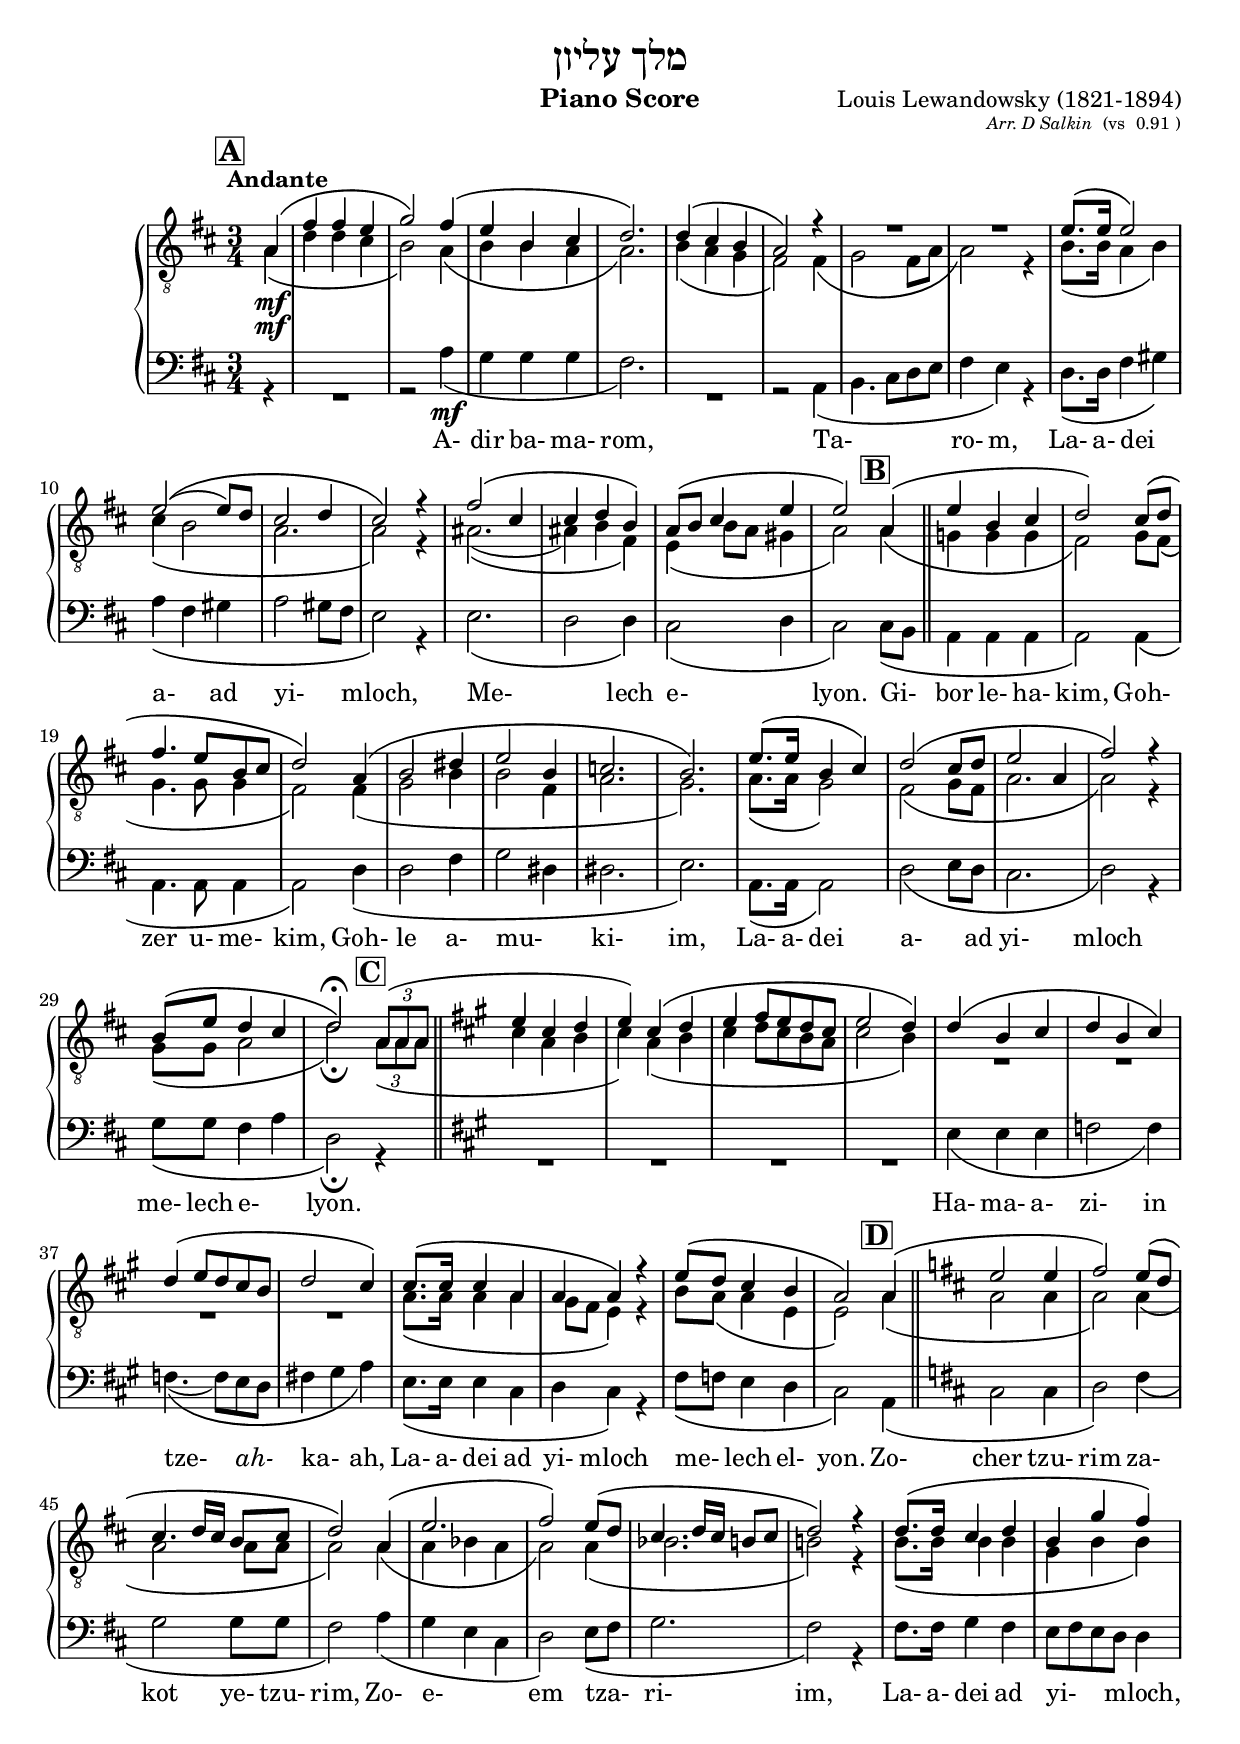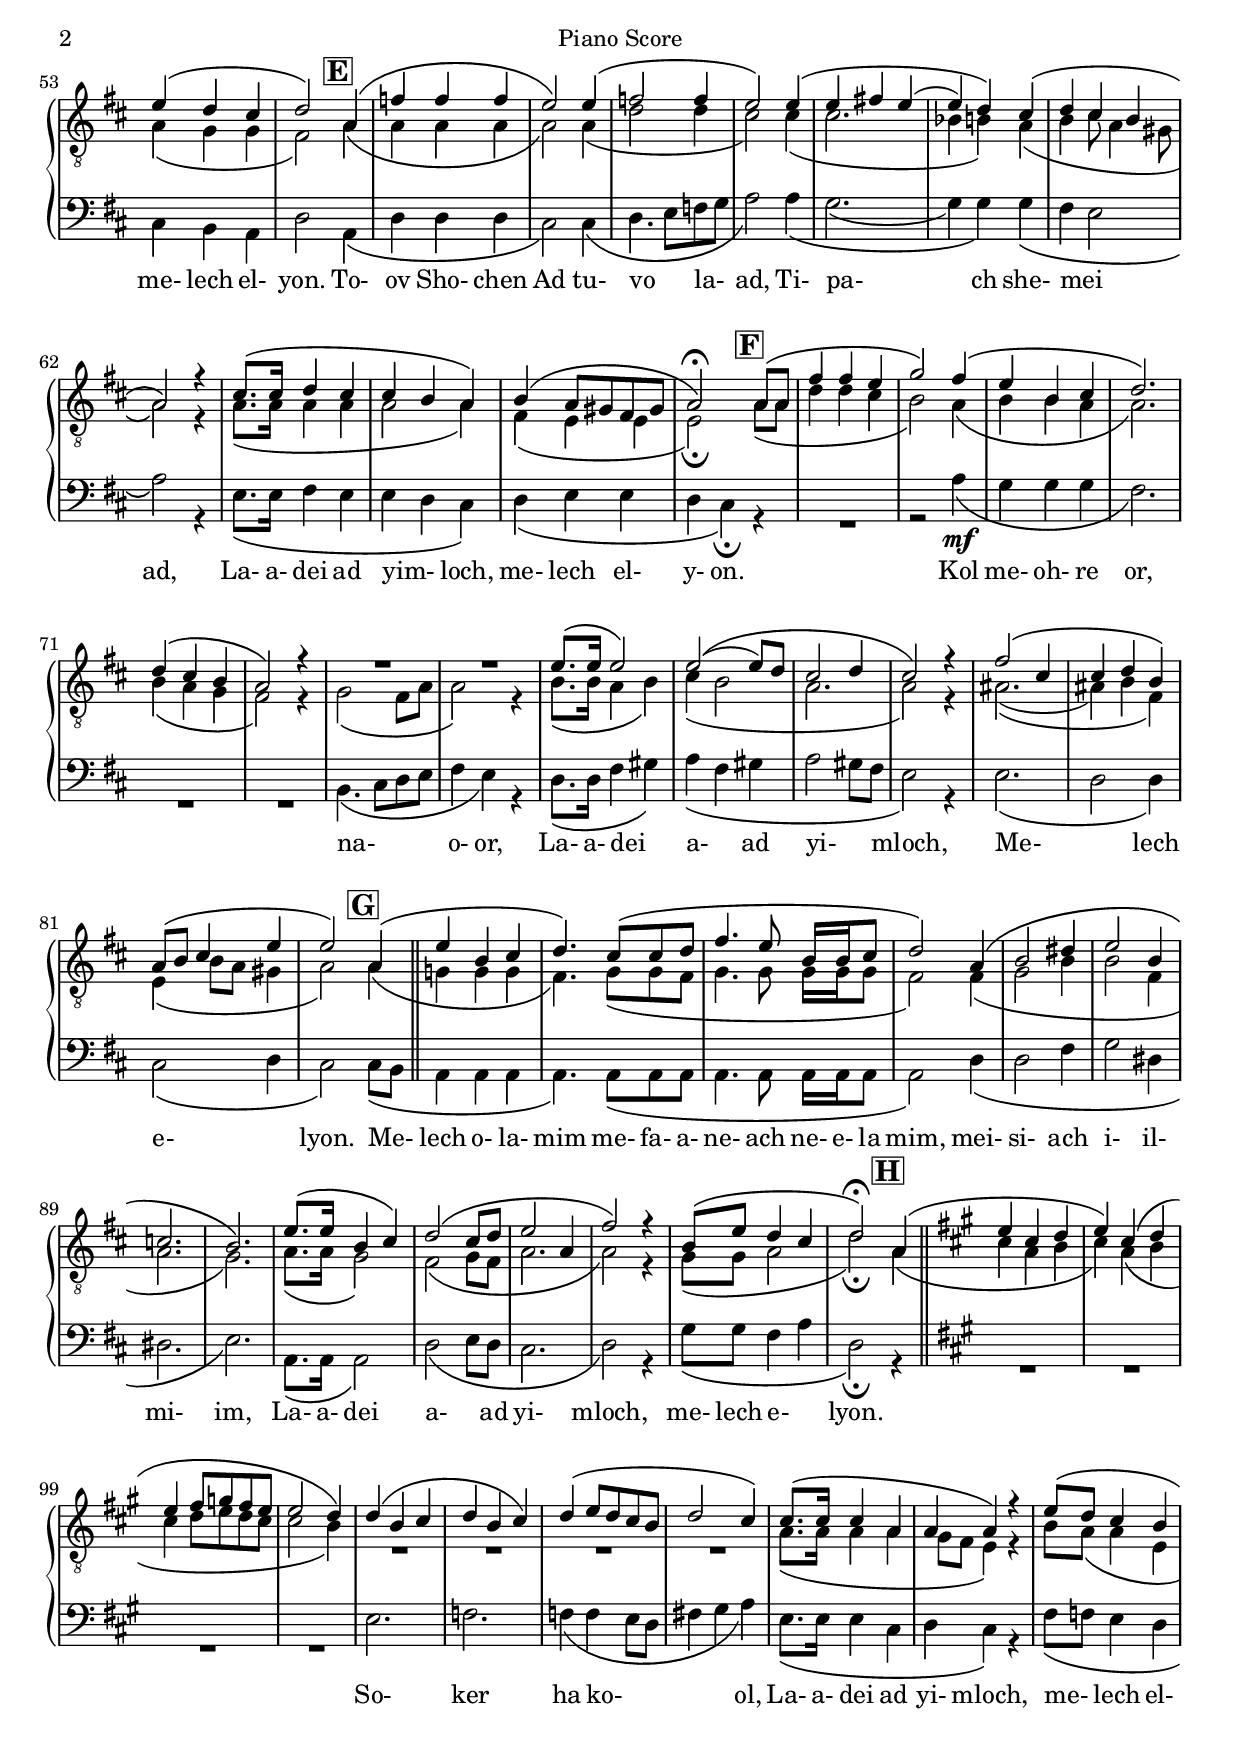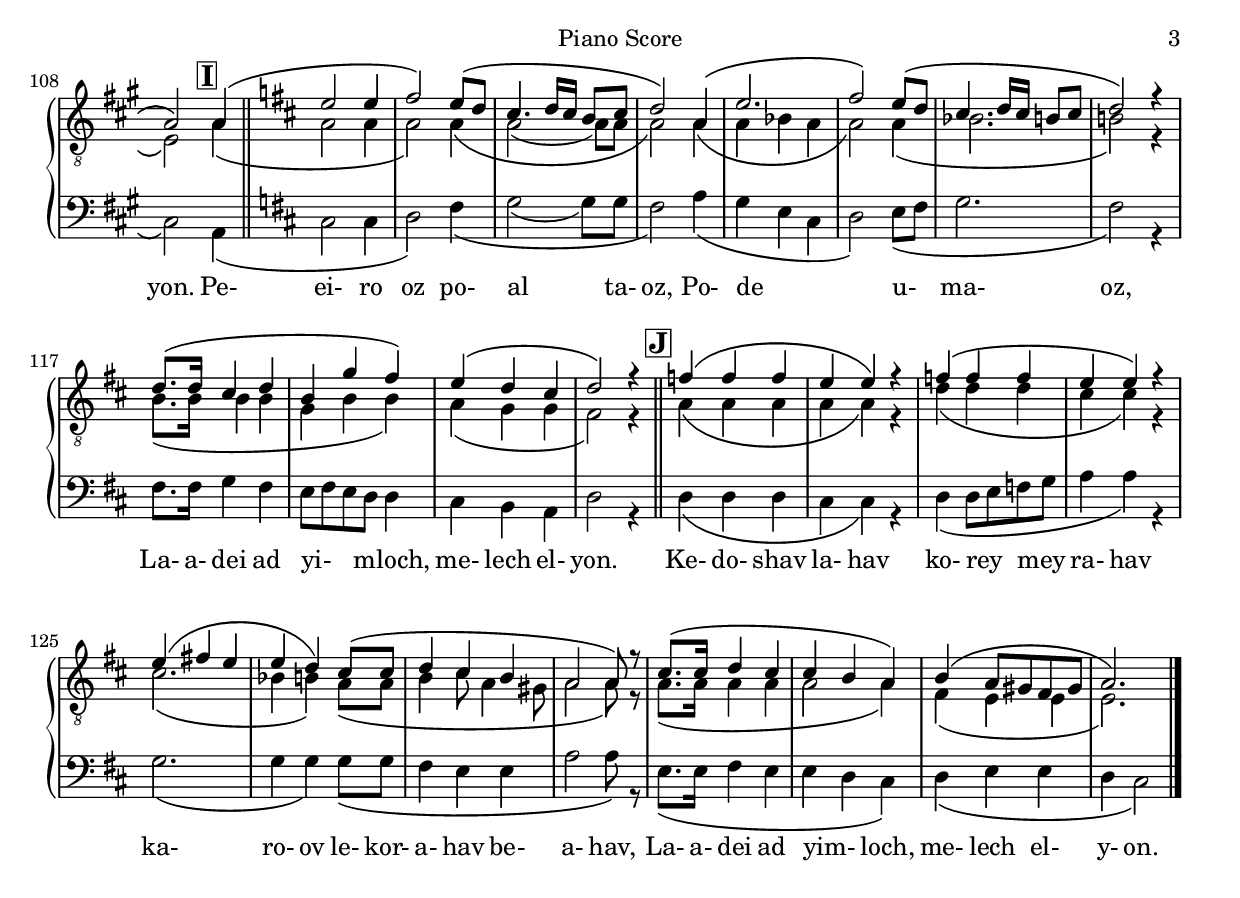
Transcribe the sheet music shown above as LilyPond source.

%{
	% Melech Elyon from Blue Book no.225 p.182
%}
\include "melech-elyon-global.ly"
%{ 
	Melech Elyon - Tenor
%}
tenornotesA = { 
	%El dar bamarom
	\partial 4
	\mark \default a\mf \so |
	fis' fis e | g2 \sc  fis4 \so | e b cis | d2. \sc | d4 \so cis b | a2 \sc r4 | R2.*2 |
	%La'adei ad yimloch
	e'8.\so e16 e2 \sc | e2( \so e8) d8 | cis2 d4 | cis2 \sc r4 | fis2 \so cis4 | cis d b \sc | a8 \so b cis4 e4 | e2 \sc 
}
tenornotesB = {
	%Gibor lehakim
	\mark \default a4 \so |
	\bar "||" e' b cis | d2 \sc cis8 \so d |fis4. e8 b cis | d2 \sc a4 \so | b2 dis4 | e2 b4 | c2. | b2.\sc | 
	%La'adei ad yimloch
	e8.\so e16 b4 cis \sc | d2 \so cis8 d | e2 a,4 | fis'2 \sc r4 | b,8 \so e8 d4 cis | d2 \sc \fermata			
}
tenornotesC = { 
	%Hamdaber
	\mark \default \tuplet 3/2 { a8 \so a a } |
	\bar "||" \key a \major e'4 cis d | e \sc cis \so d | e fis8 e d cis | e2 d4 \sc | d \so b cis | d b cis \sc | d \so e8 d cis b | d2 cis4 \sc |
	%La'adei ad yimloch
	cis8. \so  cis16 cis4 a | a4 a \sc r4 | e'8 \so d cis4 b | a2 \sc
}
tenornotesD = { 
	%Zocher Tzurim
	\mark \default a4 \so |
	\bar "||" \key d \major e'2 e4 | fis2 \sc e8 \so d | cis4. d16 cis16 b8 cis8 | d2 \sc a4 \so | e'2. | fis2 \sc e8 \so d | cis4. d16 cis16 b8 cis8 | d2 \sc r4 |
	%La'adei ad yimloch
	d8. \so d16 cis4 d | b g' fis \sc | e \so d cis | d2 \sc 
}
tenornotesE = {
	%Tov shochen ad
	\mark \default a4 \so |
	f'4 f f | e2 \sc e4 \so| f2 f4 | e2 \sc e4 \so | e fis! e( | e) d \sc cis \so | d cis b | a2 \sc r4 |
	%La'adei ad yimloch
	cis8. \so cis16 d4 cis | cis b a \sc | b \so a8 gis fis gis | a2 \sc \fermata
}
tenornotesF = { 
	%Kesalma ohte or
	\mark \default a8 \so a |
	fis'4 fis e | g2 \sc  fis4 \so | e b cis | d2. \sc | d4 \so cis b | a2 \sc r4 | \set Score.skipBars = ##t R2.*2 |
	%La'adei ad yimloch
	e'8.\so e16 e2 \sc | e2( \so e8) d8 | cis2 d4 | cis2 \sc r4 | fis2 \so cis4 | cis d b \sc | a8 \so b cis4 e4 | e2 \sc 
}
tenornotesG = {
	%Melech olamim
	\mark \default a4 \so |
	\bar "||" e' b cis | d4. \sc cis8 \so cis d |fis4. e8 b16 b cis8 | d2 \sc a4 \so | b2 dis4 | e2 b4 | c2. | b2.\sc | 
	%La'adei ad yimloch
	e8.\so e16 b4 cis \sc | d2 \so cis8 d | e2 a,4 | fis'2 \sc r4 | b,8 \so e8 d4 cis | d2 \sc \fermata			
}
tenornotesH = { 
	%So vel hakol
	\mark \default a4 \so |
	\bar "||" \key a \major e'4 cis d | e \sc cis \so d | e fis8 g! fis e | e2 d4 \sc | d \so b cis | d b cis \sc | d \so e8 d cis b | d2 cis4 \sc |
	%La'adei ad yimloch
	cis8. \so  cis16 cis4 a | a4 a \sc r4 | e'8 \so d cis4 b | a2 \sc
}
tenornotesI = { 
	%Pe'ero oz
	\mark \default a4 \so |
	\bar "||" \key d \major e'2 e4 | fis2 \sc e8 \so d | cis4. d16 cis16 b8 cis8 | d2 \sc a4 \so | e'2. | fis2 \sc e8 \so d | cis4. d16 cis16 b8 cis8 | d2 \sc r4 |
	%La'adei ad yimloch
	d8. \so d16 cis4 d | b g' fis \sc | e \so d cis | d2 \sc r4 |
}
tenornotesJ = {
	%Kedoshav lahav (no anacrusis)
	\mark \default \bar "||"
	f4 \so f f | e4 e \sc r4 | f \so f f | e e \sc r4 | e \so fis! e | e d \sc cis8 \so cis | d4 cis b | a2  a8 \sc r8 |
	%La'adei ad yimloch
	cis8. \so cis16 d4 cis | cis b a \sc | b \so a8 gis fis gis | a2. \sc \bar "|."
}
tenornotes = { 
		\clef "G_8" 
		\relative c' \tenornotesA 
		\relative c' \tenornotesB 
		\relative c' \tenornotesC 
		\relative c' \tenornotesD 
		\relative c' \tenornotesE 
		\relative c' \tenornotesF 
		\relative c' \tenornotesG 
		\relative c' \tenornotesH 
		\relative c' \tenornotesI 
		\relative c' \tenornotesJ 
}

tenorwordsA = \lyricmode { 
	El | dar ba- ma- rom, A- | dir ba- ma- | rom, | O- metz ya- | do, | 
	La- a- dei | a- ad | yi- _ | mloch, | Me- _ | _ _ lech | e- _ _ _ | lyon.  
}
tenorwordsB = \lyricmode { 
	Gi- bor le- ha- | kim, Goh- _ | zer u- me-  _ | kim, Goh- | le a- | mu- _ | ki- | im, | 
	La- a- dei _ | a- _ ad | yi- _ | mloch, | me- lech e- _ | lyon.			
}
tenorwordsC = \lyricmode { 
	Ha- me- da- | ber bitz- da- | ka, Ha- lo- | ve- _ sh tze- da- | ka- ah, | Ha- ma- a- | zi- _ in | tze- _ _ \markup { \italic ah- }  _ | ka- ah, |
	La- a- dei ad | yi- mloch, | me- _ lech el- | yon.
}
tenorwordsD = \lyricmode { 
	Zo- | cher tzu- | rim za- _ | ko- _ ot ye- tzu- | rim, Zo- | e- | em tza- _ | ri- _ _ _ _ | im, |
	La- a- dei ad | yi- _ mloch, | me- lech el- | yon.
}
tenorwordsE = \lyricmode {
	To- | ov Sho- chen | Ad tu- | vo la- | ad, Ti- | pa- _ _ | ch she- | mei _ _ | ad, |
	La- a- dei ad | yim-  _ loch, | me- le- ch el- _ | yon.
}
tenorwordsF = \lyricmode { 
	Ke- sal- | ma oh- te | or, Kol | me- oh- re | or, |  Ka- _ _ |  bir, |
	La- a- dei | a- ad | yi- _ | mloch, | Me- _ | _ _ lech | e- _ _ _ | lyon.
}
tenorwordsG = \lyricmode {
	Me- | lech o- la- | mim me- fa- a- | ne- ach ne- e- la | mim, mei- | si- ach | i- il- | mi- im, |
	La- a- dei _ | a- _ ad | yi- _ | mloch, | me- lech e- _ | lyon.	
}
tenorwordsH = \lyricmode { 
	So- | ve- el ha- | ko- _ ol | sav um- va- le _ | ko- ol, | So- _ _ | ke- _ er | ha ko- _ _ _ | _ ol, |
	La- a- dei ad | yi- mloch, | me- _ lech el- | yon.
}
tenorwordsI = \lyricmode { 
	Pe- | ei- ro | oz po- _ | al ye- mi- no ta- | oz, Po- | de | _ u- _ | ma- _ _ _ _ | oz, |
	La- a- dei ad | yi- _ mloch, | me- lech el- | yon.
}
tenorwordsJ = \lyricmode {
	Ke- do- shav | la- hav | ko- rey mey | ra- hav | ka- _ _ | ro- ov le- kor- | a- hav be- | a- hav, |
	La- a- dei ad | yim-  _ loch, | me- le- ch el- _ | yon.
}
tenorwords = \lyricmode { \tenorwordsA \tenorwordsB \tenorwordsC \tenorwordsD \tenorwordsE \tenorwordsF \tenorwordsG \tenorwordsH \tenorwordsI \tenorwordsJ } 

%{ 
	Baritone - Melech Elyon
%}

barinotesA = {
	%El dar bamarom
	\partial 4
	\mark \default a4\mf \so |
	d d cis | b2\sc a4 \so | b b a | a2. \sc | b4 \so a g | fis2 \sc fis4 \so | g2 fis8 a | a2 \sc r4 |
	%La'adei ad yimloch
	b8.\so b16 a4 b \sc | cis \so b2 | a2. | a2 \sc r4 | ais2.( \so | ais4) b fis \sc | e \so b'8 a8 gis4 | a2 \sc 
}
barinotesB = {
	%Gibor lehakim
	\mark \default a4 \so |
	\bar "||" g! g g | fis2 \sc g8 fis \so | g4. g8 g4 | fis2 \sc fis4 \so | g2 b4 | b2 fis4 | a2. | g2.\sc |		
	%La'adei ad yimloch
	a8.\so a16 g2 \sc | fis2 \so g8 fis8| a2. | a2 \sc r4 | g8 \so g a2 | d2 \sc \fermata
}
barinotesC = {
	%Hamdaber
	\mark \default \tuplet 3/2 { a8 \so a a } |
	\bar "||" \key a \major cis4 a b | cis \sc a \so b | cis d8 cis b a | cis2 b4 \sc | R2.*4 |
	%La'adei ad yimloch
	a8. \so a16 a4 a | gis8 fis e4 \sc r | b'8  a \so a4 e | e2 \sc
}
barinotesD = {
	%Zocher Tzurim
	\mark \default a4 \so |
	\bar "||" \key d \major a2 a4 | a2 \sc a4 \so | a2 a8 a8 | a2 \sc a4 \so | a bes a | a2 \sc a4 \so | bes2. | b!2 \sc r4 |
	%La'adei ad yimloch
	b8. \so b16 b4 b4 | g b b \sc | a \so g g | fis2 \sc
}			
barinotesE = {
	%Tov shochen ad
	\mark \default a4 \so |
	a a a| a2 \sc a4 \so | d2 d4 | cis2 \sc cis4 \so | cis2. | bes4 b! \sc a \so | b cis8 a4 gis8 | a2 \sc r4 |
	%La'adei ad yimloch
	a8. \so a16 a4 a | a2 a4 \sc | fis \so e e | e2 \sc \fermata
}
barinotesF = {
	%El dar bamarom
	\mark \default a8 \so a |
	d4 d cis | b2 \sc a4 \so | b b a | a2. \sc | b4 \so a g | fis2\sc  r4 | g2 \so fis8 a | a2 \sc r4 |
	%La'adei ad yimloch
	b8.\so b16 a4 b \sc | cis \so b2 | a2. | a2 \sc r4 | ais2.( \so | ais4) b fis \sc | e \so b'8 a8 gis4 | a2 \sc 
}
barinotesG = {
	%Gibor lehakim
	\mark \default a4 \so |
	\bar "||" g! g g | fis4. \sc g8 \so g fis | g4. g8 g16 g g8 | fis2 \sc fis4 \so | g2 b4 | b2 fis4 | a2. | g2.\sc |		
	%La'adei ad yimloch
	a8.\so a16 g2 \sc | fis2 \so g8 fis8 | a2. | a2 \sc r4 | g8 \so g a2 | d2 \sc \fermata
}
barinotesH = {
	%Hamdaber
	\mark \default a4 \so |
	\bar "||" \key a \major cis a b | cis \sc a \so b | cis d8 e d cis | cis2 b4 \sc | \set Score.skipBars = ##t R2.*4 |
	%La'adei ad yimloch
	a8. \so a16 a4 a | gis8 fis e4 \sc r | b'8 a \so a4 e | e2 \sc
}
barinotesI = {
	%Pe'eiro oz 
	\mark \default a4 \so |
	\bar "||" \key d \major a2 a4 | a2 \sc a4 \so | a2( a8) a8 | a2 \sc a4 \so | a bes a | a2 \sc a4 \so | bes2. | b!2 \sc r4 |
	%La'adei ad yimloch
	b8. \so b16 b4 b4 | g b b \sc | a \so g g | fis2 \sc r4
}			
barinotesJ = {
	%Kedoshav lahav
	\mark \default \bar "||"
	a4 \so a a| a4  a4 \sc r4 | d4 \so d  d | cis4 cis \sc r4 | cis2. \so | bes4 b! \sc a8 \so a8 | b4 cis8 a4 gis8 | a2 a8 \sc r8 |
	%La'adei ad yimloch
	a8. \so a16 a4 a | a2 a4 \sc | fis \so e e | e2. \sc \bar "|."
}
barinotes = { 
		\clef "G_8" 
		\relative c' \barinotesA 
		\relative c' \barinotesB 
		\relative c' \barinotesC 
		\relative c' \barinotesD 
		\relative c' \barinotesE 
		\relative c' \barinotesF 
		\relative c' \barinotesG 
		\relative c' \barinotesH 
		\relative c' \barinotesI 
		\relative c' \barinotesJ
}

bariwordsA = \lyricmode { 
	El | dar ba- ma- rom, A- | dir ba- ma- | rom, | O- metz ya- | do, Ta- | _ _ _ | rom, |
	La- a- dei _ | a- ad | yi- | mloch, | Me- | _ lech | e- _ _ _ | lyon. Gi- |
}
bariwordsB = \lyricmode {             
	bor le- ha- | kim, Goh- _ | zer u- me- | kim, Goh- | le a- | mu- _ | ki- | im, | 
	La- a- dei | a- ad _ | yi- | mloch | me- lech e- | lyon.			
}
bariwordsC = \lyricmode { 
	Ha- me- da- | ber bitz- da- | ka, Ha- lo- | ve- _ sh tze- da- | ka- ah, |
	La- a- dei ad | yi- _ mloch | me- _ lech el- | yon.
}
bariwordsD = \lyricmode {
	Zo- | cher tzu- | rim za- | kot ye- tzu- | rim, Zo- | e- _ _ | em tza- | ri- | im, |
	La- a- dei ad | yi- _ mloch, | me- lech el- | yon.
}
bariwordsE = \lyricmode {
	To- | ov Sho- chen | Ad tu- | vo la- | ad, Ti- | pa- | _ ch she- | mei _ _ _ | ad, |
	La- a- dei ad | yim-  loch, | me- lech el- | yon.
}
bariwordsF = \lyricmode {
	Ke- sal- | ma oh- te | or, Kol | me- oh- re | or, |  Ka- _ _ |  bir | na- _ _ | or, |
	La- a- dei _ | a- ad | yi- | mloch, | Me- | _ lech | e- _ _ _ | lyon.
}
bariwordsG = \lyricmode {
	Me- | lech o- la- | mim me- fa- a- | ne- ach ne- e- la | mim, mei- | si- ach | il- _ | mi- | im, |
	La- a- dei | a- _ ad | yi- | mloch, | me- lech e- | lyon.	
}
bariwordsH = \lyricmode {
	So- | ve- el ha- | ko- _ ol | sav um- va- le _ | ko- ol, |
	La- a- dei ad | yi- _ mloch, | me- _ lech el- | yon.
}
bariwordsI = \lyricmode {
	Pe- | ei- ro | oz po- | al ta- | oz, Po- | de _ _ | _ u- | ma- | oz, |
	La- a- dei ad | yi- _ mloch, | me- lech el- | yon.
}
bariwordsJ = \lyricmode {	
	Ke- do- shav | la- hav | ko- rey mey | ra- hav | ka- | ro- ov le- kor- | a- hav _ be- | a- hav, |
	La- a- dei ad | yim- loch, | me- lech el- | yon.
}
bariwords = \lyricmode { \bariwordsA \bariwordsB \bariwordsC \bariwordsD \bariwordsE \bariwordsF \bariwordsG \bariwordsH \bariwordsI \bariwordsJ } 

%{ 
	Bass - Melech Elyon
%}
bassnotesA = { 
	%El dar bamarom
	\partial 4 
	\mark \default r4 |
	R2.*1 | r2 a4\mf \so | g g g | fis2.\sc | R2. | 
	% Tarom
	r2 a,4 \so | b4. cis8 d e | fis4 e \sc r4 | 
	%La'ade ad yimloch
	d8.\so d16 fis4 gis \sc | a \so fis gis | a2 gis8 fis | e2 \sc r4 | e2.\so | d2 d4 \sc | cis2 \so d4 | cis2 \sc
}
bassnotesB = {
	%Gibor lehakim
	\mark \default cis,8 \so b8 |
	\bar "||" a4 a a | a2 \sc a4 \so |  a4. a8 a4 | a2 \sc d4 \so | d2 fis4 | g2 dis4 | dis2. | e2.\sc |
	%La'adei ad yimloch
	a,8.\so a16 a2 \sc | d2 \so e8 d | cis2. | d2 \sc r4 | g8 \so g fis4 a | d,2 \sc \fermata 
}
bassnotesC = {
	%Hamdaber
	\mark \default r4 |
	\bar "||" \key a \major R2.*4 | e,4 \so e e | f!2 f4 \sc | f!4.( \so f8) e d | fis!4 gis a \sc | 
	%La'adei ad yimloch
	e8. \so e16  e4 cis | d cis \sc r4 | fis8 \so f e4 d | cis2 \sc
}
bassnotesD = {
	%Zocher Tzurim
	\mark \default a,4 \so |
	\bar "||" \key d \major cis2 cis4 | d2 \sc fis4 \so | g2 g8 g8 | fis2 \sc a4 \so | g e cis | d2 \sc e8 \so fis8 | g2. | fis2 \sc r4 |
	%La'adei ad yimloch
	fis8. fis16 g4 fis4 | e8 fis e d d4 | cis b a | d2
}
bassnotesE = {
	%Tov shochen ad
	\mark \default a,4 \so | d4 d d | cis2 \sc cis4 \so | d4. e8 f g | a2 \sc a4 \so | g2.( | g4) g \sc g \so | fis e2 | a2 \sc r4 |
	%La'adei ad yimloch
	e8. \so e16 fis4 e | e d cis \sc | d \so e e | d cis \sc \fermata
}
bassnotesF = {
	%Kesalma
	\mark \default r4 |
	R2.*1 | r2 a4\mf \so | g g g | fis2.\sc | \set Score.skipBars = ##t R2.*2 | 
	% Naor
	 b,4. \so cis8 d e | fis4 e \sc r4 | 
	%La'ade ad yimloch
	d8.\so d16 fis4 gis \sc | a \so fis gis | a2 gis8 fis | e2 \sc r4 | e2.\so | d2 d4 \sc | cis2 \so d4 | cis2 \sc
}
bassnotesG = {
	%Gibor lehakim
	\mark \default cis,8 \so b8 |
	\bar "||" a4 a a | a4. \sc a8 \so a a |  a4. a8 a16 a a8 | a2\sc d4 \so | d2 fis4 | g2 dis4 | dis2. | e2.\sc |
	%La'adei ad yimloch
	a,8.\so a16 a2 \sc | d2 \so e8 d | cis2. | d2 \sc r4 | g8 \so g fis4 a | d,2 \sc \fermata 
}
bassnotesH = {
	%Hamdaber
	\mark \default r4 |
	\bar "||" \key a \major \set Score.skipBars = ##t R2.*4 | e,2. | f!2. | f!4 \so f4 e8 d | fis!4 gis a \sc | 
	%La'adei ad yimloch
	e8. \so e16  e4 cis4 | d cis \sc r4 | fis8 \so f e4 d | cis2 \sc
}
bassnotesI = {
	%Zocher Tzurim
	\mark \default a,4 \so |
	\bar "||" \key d \major cis2 cis4 | d2 \sc fis4 \so | g2( g8) g8 | fis2 \sc a4 \so | g e cis | d2 \sc e8 \so fis8 | g2. | fis2 \sc r4 |
	%La'adei ad yimloch
	fis8. fis16 g4 fis4 | e8 fis e d d4 | cis b a | d2 r4
}
bassnotesJ = {
	%Zocher Tzurim
	\mark \default \bar "||"
	d,4 \so d d | cis4 cis \sc r4 | d \so d8 e f g | a4 a \sc r4 | g2. \so | g4 g \sc g8 \so g | fis4 e e | a2 a8 \sc r8 |
	%La'adei ad yimloch
	e8. \so e16 fis4 e | e d cis \sc | d \so e e | d cis2 \sc \bar "|."
}
bassnotes = { 
		\clef bass 
		\relative c' \bassnotesA 
		\relative c' \bassnotesB 
		\relative c' \bassnotesC 
		\relative c' \bassnotesD 
		\relative c' \bassnotesE 
		\relative c' \bassnotesF 
		\relative c' \bassnotesG 
		\relative c' \bassnotesH 
		\relative c' \bassnotesI 
		\relative c' \bassnotesJ
}

basswordsA = \lyricmode { 
	A- | dir ba- ma- | rom, | Ta- | _ _ _ _ | ro- m, | 
	La- a- dei _ | a- _ ad | yi- _ _ | mloch, | Me- | _ lech | e- _ | lyon.
}
basswordsB = \lyricmode {             
	Gi- _ | bor le- ha- | kim, Goh- | zer u- me- | kim, Goh- | le a- | mu- _ | ki- | im, | 
	La- a- dei | a- _ ad | yi- | mloch | me- lech e- _ | lyon.			
}
basswordsC = \lyricmode { 
	Ha- ma- a- | zi- in | tze- \markup { \italic ah- }  _ | ka- _ ah, |
	La- a- dei ad | yi- mloch | me- _ lech el- | yon.			
}
basswordsD = \lyricmode {
	Zo- | cher tzu- | rim za- | kot ye- tzu- | rim, Zo- | e- _ _ | em tza- _ | ri- | im, |
	La- a- dei ad | yi- _ _ _ mloch, | me- lech el- | yon.
}
basswordsE = \lyricmode {
	To- | ov Sho- chen | Ad tu- | vo _ la- _ | ad, Ti- | pa- | ch she- | mei _ | ad, |
	La- a- dei ad | yim- _ loch, | me- lech el- | y- on.
}
basswordsF = \lyricmode {
	Kol | me- oh- re | or, | na- _ _ _ | o- or, | 
	La- a- dei _ | a- _ ad | yi- _ _ | mloch, | Me- | _ lech | e- _ | lyon.
}
basswordsG = \lyricmode {
	Me- _ | lech o- la- | mim me- fa- a- | ne- ach ne- e- la | mim, mei- | si- ach | i- il- | mi- | im, |
	La- a- dei | a- _ ad | yi- | mloch, | me- lech e- _ | lyon.	
}
basswordsH = \lyricmode {
	So- | ker | ha ko- _ _ | _ _ ol, |
	La- a- dei ad | yi- mloch, | me- _ lech el- | yon.
}
basswordsI = \lyricmode {
	Pe- | ei- ro | oz po- | al ta- | oz, Po- | de _ _ | _ u- _ | ma- | oz, |
	La- a- dei ad | yi- _ _ _ mloch, | me- lech el- | yon.
}
basswordsJ = \lyricmode {
	Ke- do- shav | la- hav | ko- rey _ mey _ | ra- hav | ka- | ro- ov le- kor- | a- hav be- | a- hav, |
	La- a- dei ad | yim-  _ loch, | me- lech el- | y- on.
}
basswords = \lyricmode { \basswordsA \basswordsB \basswordsC \basswordsD \basswordsE \basswordsF \basswordsG \basswordsH \basswordsI \basswordsJ } 


\header {
  title = "מלך עליון"
  composer = "Louis Lewandowsky (1821-1894)"
  opus = \markup { \fontsize #-2.5 { \italic { "Arr. D Salkin" } " (vs " \versionNumber")" } }
  instrument = "Piano Score"
}

%{
	Main

%}
\score {  % Start score
  <<
    \new PianoStaff <<
      \new Staff <<
        \global
        \clef "treble"
        \new Voice = "Tenor" <<
          \voiceOne
          \tenornotes
        >>  % End Voice
        \new Voice = "Baritone" <<
          \voiceTwo
          \barinotes
        >>  % End Voice = "Baritone"
      >>  % End Staff = RH

      \new Staff <<  % Start Staff = LH
        \global
        \clef "bass"
        \new Voice = "Bass" <<  % Start Voice = "Tenor"
          \voiceTwo
          \bassnotes
        >>  % End Voice = "Bass"
      >>  % End Staff = LH
	  \lyricsto "Bass" \new Lyrics \basswords
    >>  % End pianostaff
  >>
}
